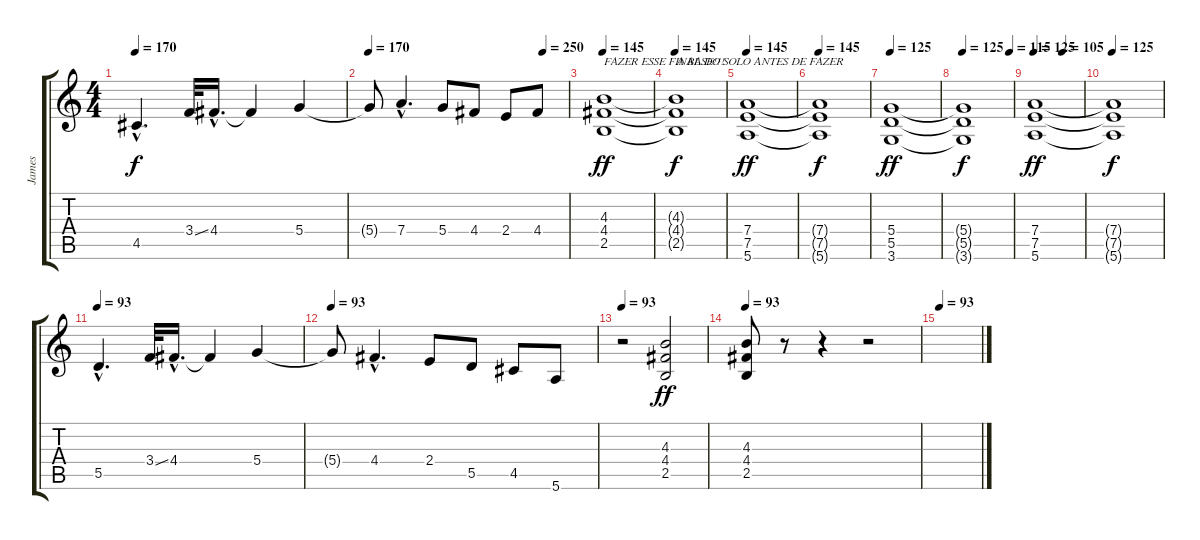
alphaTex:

\track ("James" "James") {instrument acousticguitarnylon}
\staff {score tabs}
\tuning (E4 B3 G3 D3 A2 E2) {hide}
\ts (4 4)
\tempo 170
\clef g2
\ks c
4.5{hac}.4{d dy f instrument distortionguitar} 3.4{ss}.32{instrument distortionguitar} 4.4{hac}.16{d instrument distortionguitar} 4.4{t}.4 5.4.4{instrument distortionguitar} |
\tempo 170
\tempo (250 0.875)
5.4{t}.8 7.4{hac}.4{d instrument distortionguitar} 5.4.8{instrument distortionguitar} 4.4.8{instrument distortionguitar} 2.4.8{instrument distortionguitar} 4.4.8{instrument distortionguitar} |
\tempo 145
(4.3 4.4 2.5).1{txt "FAZER ESSE FINAL DO SOLO ANTES DE FAZER " dy ff volume 13 instrument distortionguitar} |
\tempo 145
(4.3{t} 4.4{t} 2.5{t}).1{txt "A BASE!!!" dy f} |
\tempo 145
(7.4 7.5 5.6).1{dy ff instrument distortionguitar} |
\tempo 145
(7.4{t} 7.5{t} 5.6{t}).1{dy f} |
\tempo 125
(5.4 5.5 3.6).1{dy ff instrument distortionguitar} |
\tempo 125
\tempo (115 0.9375)
(5.4{t} 5.5{t} 3.6{t}).1{dy f} |
\tempo 125
\tempo (105 0.5833333333333334)
(7.4 7.5 5.6).1{dy ff instrument distortionguitar} |
\tempo 125
(7.4{t} 7.5{t} 5.6{t}).1{dy f} |
\tempo 93
5.5{hac}.4{d instrument distortionguitar} 3.4{ss}.32{instrument distortionguitar} 4.4{hac}.16{d instrument distortionguitar} 4.4{t}.4 5.4.4{instrument distortionguitar} |
\tempo 93
5.4{t}.8 4.4{hac}.4{d instrument distortionguitar} 2.4.8{instrument distortionguitar} 5.5.8{instrument distortionguitar} 4.5.8{instrument distortionguitar} 5.6.8{instrument distortionguitar} |
\tempo 93
r.2 (4.3 4.4 2.5).2{dy ff instrument distortionguitar} |
\tempo 93
(4.3 4.4 2.5).8{instrument distortionguitar} r.8 r.4 r.2 |
\tempo 93
